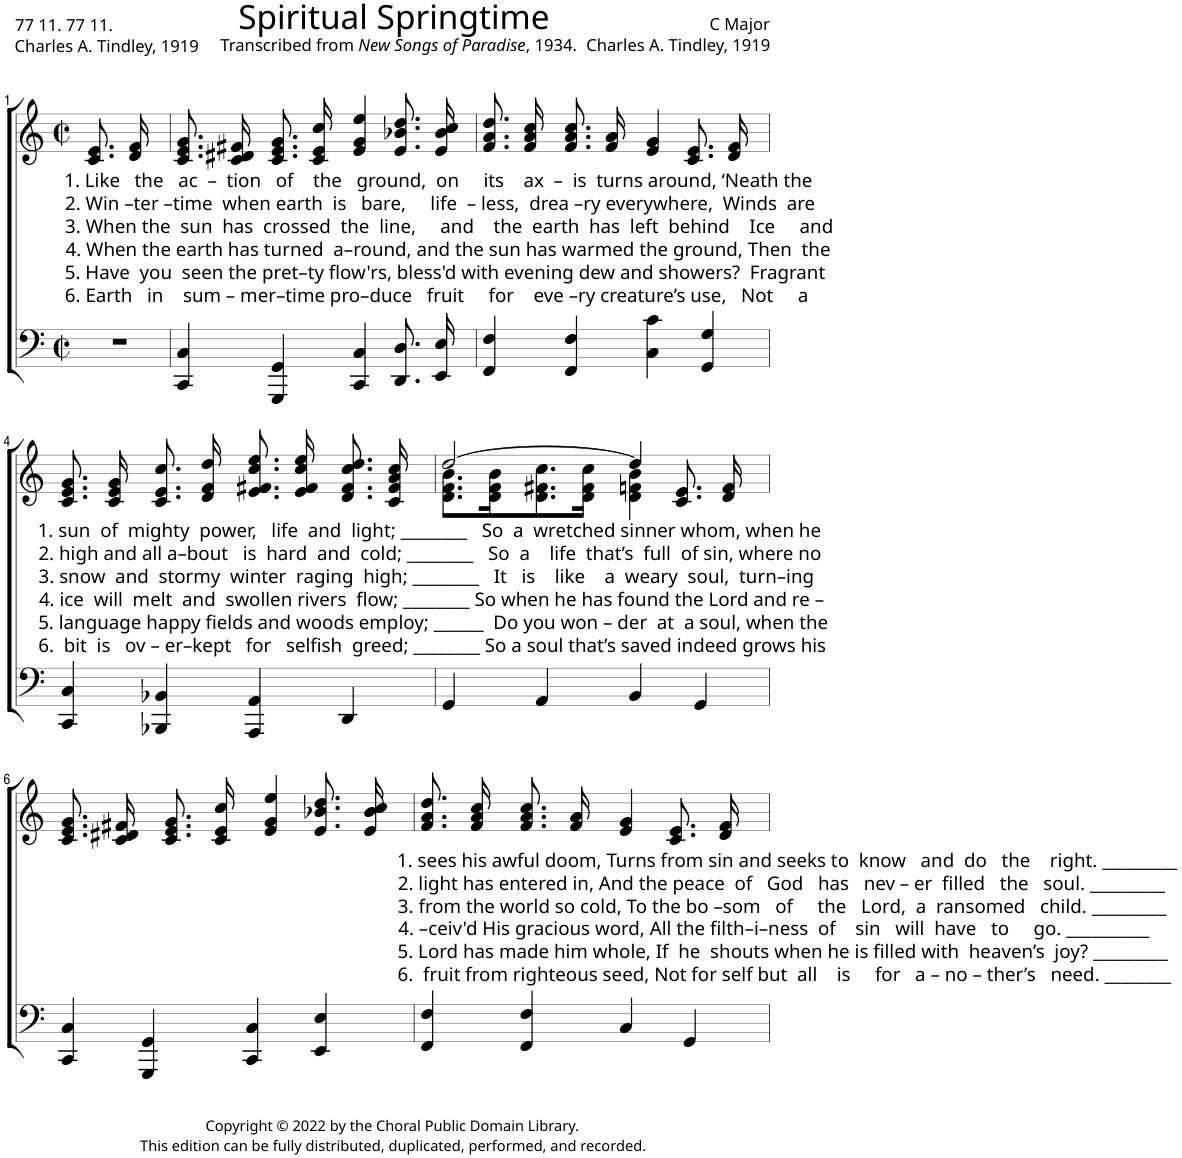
**kern	**kern
*part2	*part1
*staff2	*staff1
*I"Bass	*I"Soprano
*clefF4	*clefG2
*k[]	*k[]
*M2/2	*M2/2
*met(c|)	*met(c|)
=1	=1
!	!LO:TX:b:t=1. Like   the   ac  –  tion   of    the   ground,  on     its    ax  –  is  turns around, ‘Neath the
!	!LO:TX:b:t=2. Win –ter –time  when earth  is   bare,     life  – less,  drea –ry everywhere,  Winds  are
!	!LO:TX:b:t=3. When the  sun  has  crossed  the  line,     and    the  earth  has  left  behind    Ice     and
!	!LO:TX:b:t=4. When the earth has turned  a–round, and the sun has warmed the ground, Then  the
!	!LO:TX:b:t=5. Have  you  seen the pret–ty flow'rs, bless'd with evening dew and showers?  Fragrant
!	!LO:TX:b:t=6. Earth   in    sum – mer–time pro–duce   fruit     for    eve –ry creature’s use,   Not     a
1r	8.c/ 8.e/
.	16d/ 16f/
.	2.ryy
=2	=2
4CC/ 4C/	8.c/ 8.e/ 8.g/
.	16c/ 16d#X/ 16f#X/
4GGG/ 4GG/	8.c/ 8.e/ 8.g/
.	16c/ 16e/ 16cc/
4CC/ 4C/	4e/ 4g/ 4ee/
8.DD/ 8.D/L	8.e/ 8.b-X/ 8.dd/
16EE/ 16E/Jk	16e/ 16b-/ 16cc/
=3	=3
4FF/ 4F/	8.f/ 8.a/ 8.dd/
.	16f/ 16a/ 16cc/
4FF/ 4F/	8.f/ 8.a/ 8.cc/
.	16f/ 16a/
4C\ 4c\	4e/ 4g/
4GG/ 4G/	8.c/ 8.e/
.	16d/ 16f/
!!LO:LB:g=z
=4	=4
!	!LO:TX:b:t=1. sun  of  mighty  power,   life  and  light; ________   So  a  wretched sinner whom, when he
!	!LO:TX:b:t=2. high and all a–bout   is  hard  and  cold; ________   So  a    life  that’s  full  of sin, where no
!	!LO:TX:b:t=3. snow  and  stormy  winter  raging  high; ________   It   is    like    a  weary  soul,  turn–ing
!	!LO:TX:b:t=4. ice  will  melt  and  swollen rivers  flow; ________ So when he has found the Lord and re –
!	!LO:TX:b:t=5. language happy fields and woods employ; ______  Do you won – der  at  a soul, when the
!	!LO:TX:b:t=6.  bit  is   ov – er–kept   for   selfish  greed; ________ So a soul that’s saved indeed grows his
4CC/ 4C/	8.c/ 8.e/ 8.g/
.	16c/ 16e/ 16g/
4BBB-X/ 4BB-X/	8.c/ 8.e/ 8.cc/
.	16d/ 16f/ 16dd/
4AAA/ 4AA/	8.e/ 8.f#X/ 8.cc/ 8.ee/
.	16e/ 16f#/ 16cc/ 16ee/
4DD/	8.d/ 8.f#/ 8.cc/ 8.dd/
.	16c/ 16f#/ 16a/ 16cc/
=5	=5
*	*^
4GG/	[2dd/	8.d\ 8.f\ 8.b\L
.	.	16d\ 16f\ 16b\K
4AA/	.	8.d\ 8.f#X\ 8.cc\
.	.	16d\ 16f#\ 16cc\Jk
4BB/	4dd/]	4d\ 4fn\ 4b\
4GG/	8.c/ 8.e/	4ryy
.	16d/ 16f/	.
*	*v	*v
!!LO:LB:g=z
=6	=6
4CC/ 4C/	8.c/ 8.e/ 8.g/
.	16c/ 16d#X/ 16f#X/
4GGG/ 4GG/	8.c/ 8.e/ 8.g/
.	16c/ 16e/ 16cc/
4CC/ 4C/	4e/ 4g/ 4ee/
4EE/ 4E/	8.e/ 8.b-X/ 8.dd/
.	16e/ 16b-/ 16cc/
=7	=7
!	!LO:TX:b:t=1. sees his awful doom, Turns from sin and seeks to  know   and  do   the    right. _________
!	!LO:TX:b:t=2. light has entered in, And the peace  of   God   has   nev – er  filled   the   soul. _________
!	!LO:TX:b:t=3. from the world so cold, To the bo –som   of     the   Lord,  a  ransomed   child. _________
!	!LO:TX:b:t=4. –ceiv'd His gracious word, All the filth–i–ness  of    sin   will  have   to     go. __________
!	!LO:TX:b:t=5. Lord has made him whole, If  he  shouts when he is filled with  heaven’s  joy? _________
!	!LO:TX:b:t=6.  fruit from righteous seed, Not for self but  all    is     for   a – no – ther’s   need. ________
4FF/ 4F/	8.f/ 8.a/ 8.dd/
.	16f/ 16a/ 16cc/
4FF/ 4F/	8.f/ 8.a/ 8.cc/
.	16f/ 16a/
4C/	4e/ 4g/
4GG/	8.c/ 8.e/
.	16d/ 16f/
=	=
*-	*-
